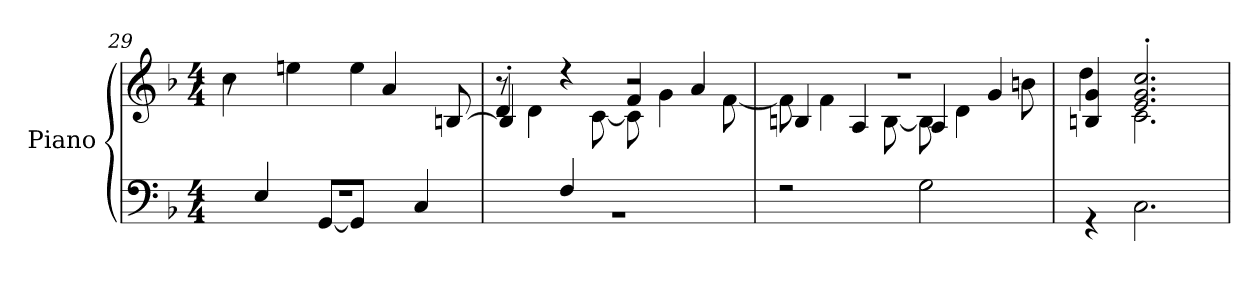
**kern	**kern
*part1	*part1
*staff2	*staff1
*I"Piano	*
*I'Pno.	*
*clefF4	*clefG2
*k[b-]	*k[b-]
*M4/4	*M4/4
=29	=29
*^	*^
*	*^	*	*^
2.ryy	8ryy	1r	1ryy	4cc\	8r
.	4E/	.	.	.	2ryy
.	.	.	.	4een\	.
.	[8GG/L	.	.	.	.
.	8GG/J]	.	.	4ee\	.
.	4.ryy	.	.	.	4a/
4C/	.	.	.	4ryy	.
.	.	.	.	.	[8Bn/
*	*v	*v	*	*	*
=30	=30	=30	=30	=30
4ryy	1r	4d'/	8r	4B/]
.	.	.	4d\	.
4F/	.	4r	.	4ryy
.	.	.	[8c\	.
2ryy	.	2r	8c\]	4f/
.	.	.	4g\	.
.	.	.	.	4a/
.	.	.	[8f\	.
!!LO:LB:g=z	!!	!!
=31	=31	=31	=31	=31
1ryy	2rF	1r	8f\]	4Bn/
.	.	.	4f\	.
.	.	.	.	4A/
.	.	.	[8B\	.
.	2G\	.	8B\]	4A/
.	.	.	4d\	.
.	.	.	.	4g/
.	.	.	8bn\	.
*	*	*	*v	*v
=32	=32	=32	=32
1ryy	4r	4Bn/ 4g/	4dd\
.	2.C\	2.e/' 2.g/' 2.cc/'	2.c\
*v	*v	*	*
*	*v	*v
=	=
*-	*-
